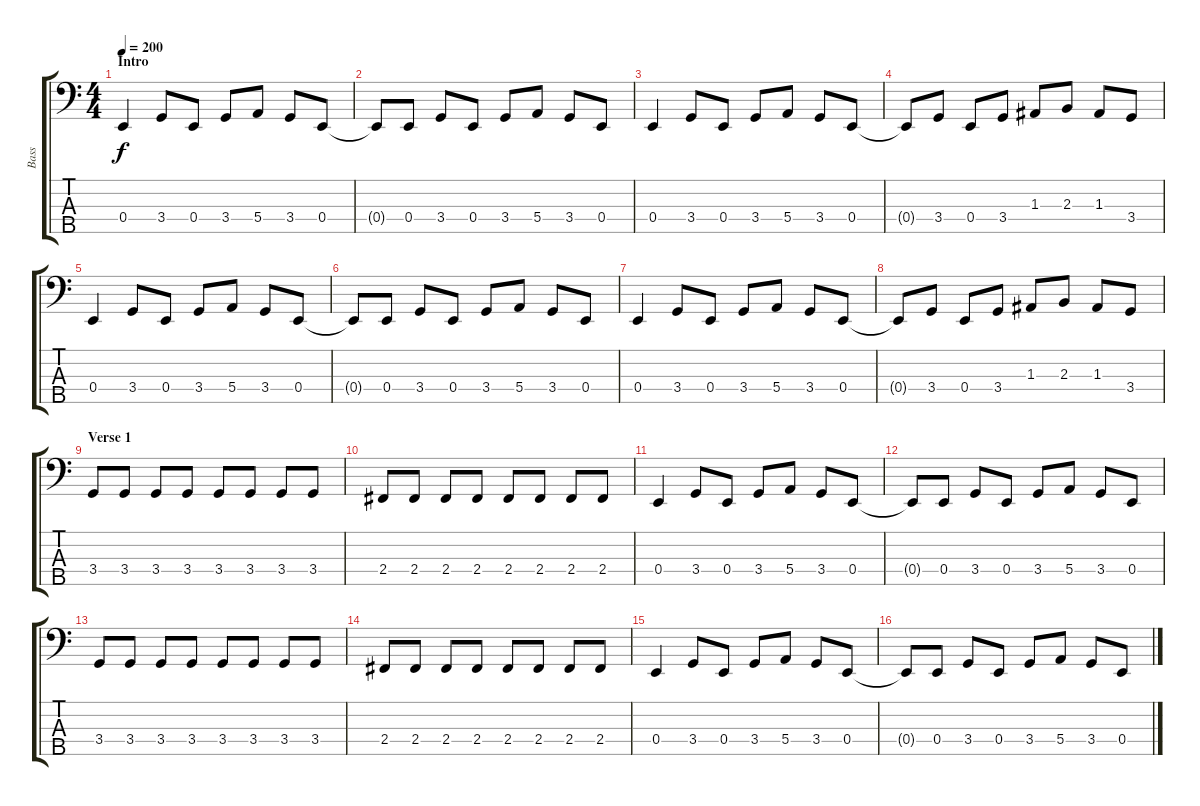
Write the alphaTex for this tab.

\track ("Bass" "Bass") {instrument electricbasspick}
\staff {score tabs}
\tuning (G2 D2 A1 E1 B0) {hide}
\ts (4 4)
\section ("" "Intro")
\tempo 200
\clef f4
\ks c
0.4.4{dy f instrument electricbasspick} 3.4.8 0.4.8 3.4.8 5.4.8 3.4.8 0.4.8 |
0.4{t}.8 0.4.8 3.4.8 0.4.8 3.4.8 5.4.8 3.4.8 0.4.8 |
0.4.4 3.4.8 0.4.8 3.4.8 5.4.8 3.4.8 0.4.8 |
0.4{t}.8 3.4.8 0.4.8 3.4.8 1.3.8 2.3.8 1.3.8 3.4.8 |
0.4.4 3.4.8 0.4.8 3.4.8 5.4.8 3.4.8 0.4.8 |
0.4{t}.8 0.4.8 3.4.8 0.4.8 3.4.8 5.4.8 3.4.8 0.4.8 |
0.4.4 3.4.8 0.4.8 3.4.8 5.4.8 3.4.8 0.4.8 |
0.4{t}.8 3.4.8 0.4.8 3.4.8 1.3.8 2.3.8 1.3.8 3.4.8 |
\section ("" "Verse 1")
3.4.8 3.4.8 3.4.8 3.4.8 3.4.8 3.4.8 3.4.8 3.4.8 |
2.4.8 2.4.8 2.4.8 2.4.8 2.4.8 2.4.8 2.4.8 2.4.8 |
0.4.4 3.4.8 0.4.8 3.4.8 5.4.8 3.4.8 0.4.8 |
0.4{t}.8 0.4.8 3.4.8 0.4.8 3.4.8 5.4.8 3.4.8 0.4.8 |
3.4.8 3.4.8 3.4.8 3.4.8 3.4.8 3.4.8 3.4.8 3.4.8 |
2.4.8 2.4.8 2.4.8 2.4.8 2.4.8 2.4.8 2.4.8 2.4.8 |
0.4.4 3.4.8 0.4.8 3.4.8 5.4.8 3.4.8 0.4.8 |
0.4{t}.8 0.4.8 3.4.8 0.4.8 3.4.8 5.4.8 3.4.8 0.4.8
